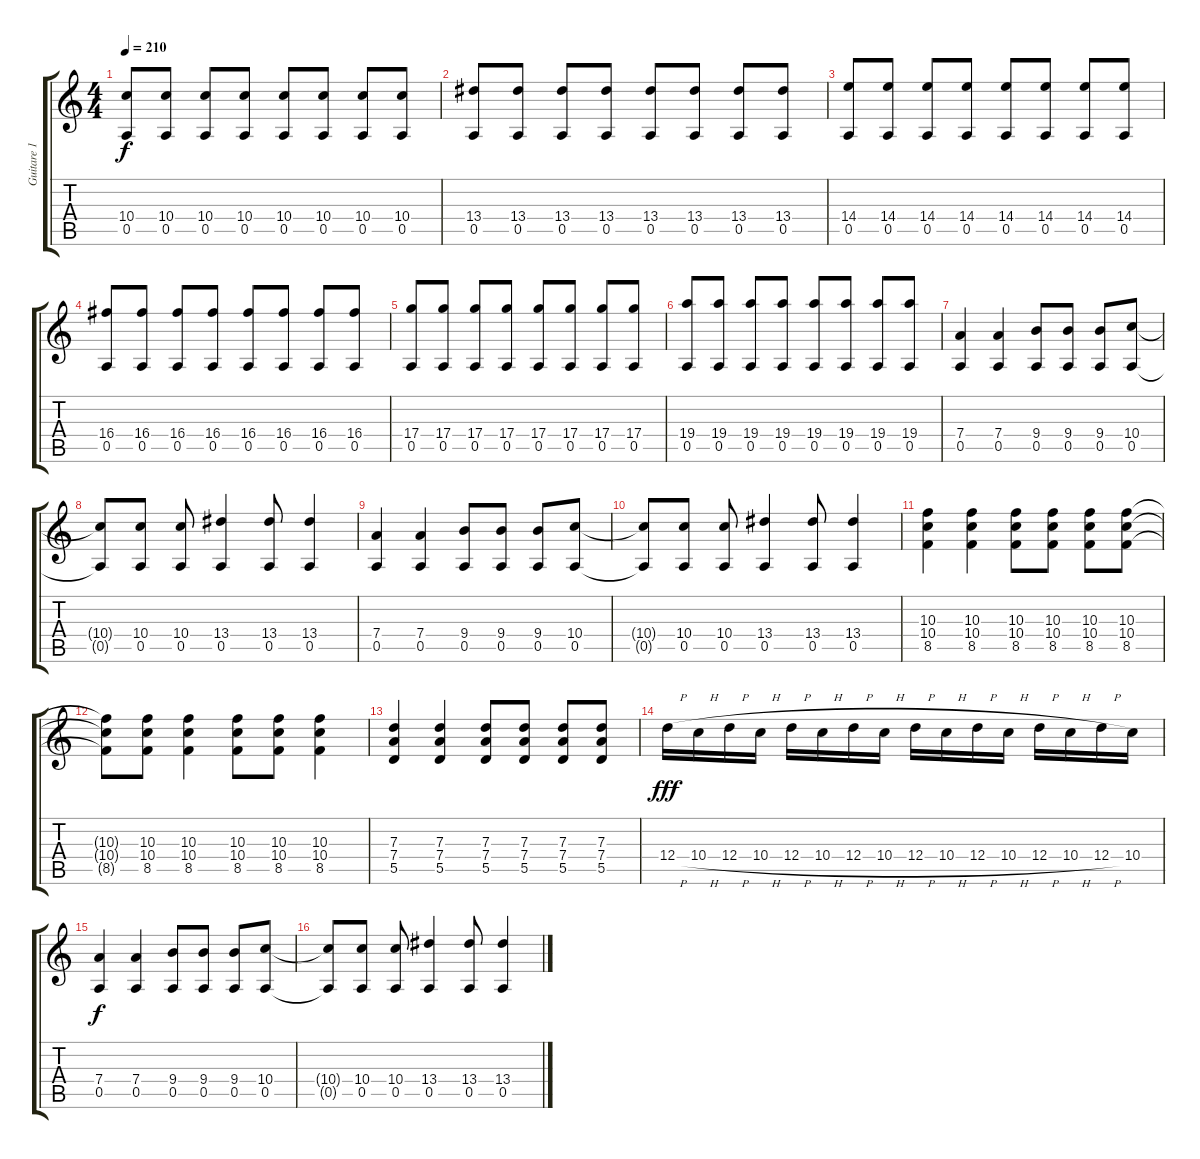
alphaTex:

\track ("Guitare 1" "Guitare 1") {instrument distortionguitar}
\staff {score tabs}
\tuning (E4 B3 G3 D3 A2 E2) {hide}
\ts (4 4)
\tempo 210
\clef g2
\ks c
(10.4 0.5).8{dy f} (10.4 0.5).8 (10.4 0.5).8 (10.4 0.5).8 (10.4 0.5).8 (10.4 0.5).8 (10.4 0.5).8 (10.4 0.5).8 |
(13.4 0.5).8 (13.4 0.5).8 (13.4 0.5).8 (13.4 0.5).8 (13.4 0.5).8 (13.4 0.5).8 (13.4 0.5).8 (13.4 0.5).8 |
(14.4 0.5).8 (14.4 0.5).8 (14.4 0.5).8 (14.4 0.5).8 (14.4 0.5).8 (14.4 0.5).8 (14.4 0.5).8 (14.4 0.5).8 |
(16.4 0.5).8 (16.4 0.5).8 (16.4 0.5).8 (16.4 0.5).8 (16.4 0.5).8 (16.4 0.5).8 (16.4 0.5).8 (16.4 0.5).8 |
(17.4 0.5).8 (17.4 0.5).8 (17.4 0.5).8 (17.4 0.5).8 (17.4 0.5).8 (17.4 0.5).8 (17.4 0.5).8 (17.4 0.5).8 |
(19.4 0.5).8 (19.4 0.5).8 (19.4 0.5).8 (19.4 0.5).8 (19.4 0.5).8 (19.4 0.5).8 (19.4 0.5).8 (19.4 0.5).8 |
(7.4 0.5).4 (7.4 0.5).4 (9.4 0.5).8 (9.4 0.5).8 (9.4 0.5).8 (10.4 0.5).8 |
(10.4{t} 0.5{t}).8 (10.4 0.5).8 (10.4 0.5).8 (13.4 0.5).4 (13.4 0.5).8 (13.4 0.5).4 |
(7.4 0.5).4 (7.4 0.5).4 (9.4 0.5).8 (9.4 0.5).8 (9.4 0.5).8 (10.4 0.5).8 |
(10.4{t} 0.5{t}).8 (10.4 0.5).8 (10.4 0.5).8 (13.4 0.5).4 (13.4 0.5).8 (13.4 0.5).4 |
(10.3 10.4 8.5).4 (10.3 10.4 8.5).4 (10.3 10.4 8.5).8 (10.3 10.4 8.5).8 (10.3 10.4 8.5).8 (10.3 10.4 8.5).8 |
(10.3{t} 10.4{t} 8.5{t}).8 (10.3 10.4 8.5).8 (10.3 10.4 8.5).4 (10.3 10.4 8.5).8 (10.3 10.4 8.5).8 (10.3 10.4 8.5).4 |
(7.3 7.4 5.5).4 (7.3 7.4 5.5).4 (7.3 7.4 5.5).8 (7.3 7.4 5.5).8 (7.3 7.4 5.5).8 (7.3 7.4 5.5).8 |
12.4{h}.16{dy fff} 10.4{h}.16 12.4{h}.16 10.4{h}.16 12.4{h}.16 10.4{h}.16 12.4{h}.16 10.4{h}.16 12.4{h}.16 10.4{h}.16 12.4{h}.16 10.4{h}.16 12.4{h}.16 10.4{h}.16 12.4{h}.16 10.4.16 |
(7.4 0.5).4{dy f} (7.4 0.5).4 (9.4 0.5).8 (9.4 0.5).8 (9.4 0.5).8 (10.4 0.5).8 |
(10.4{t} 0.5{t}).8 (10.4 0.5).8 (10.4 0.5).8 (13.4 0.5).4 (13.4 0.5).8 (13.4 0.5).4
